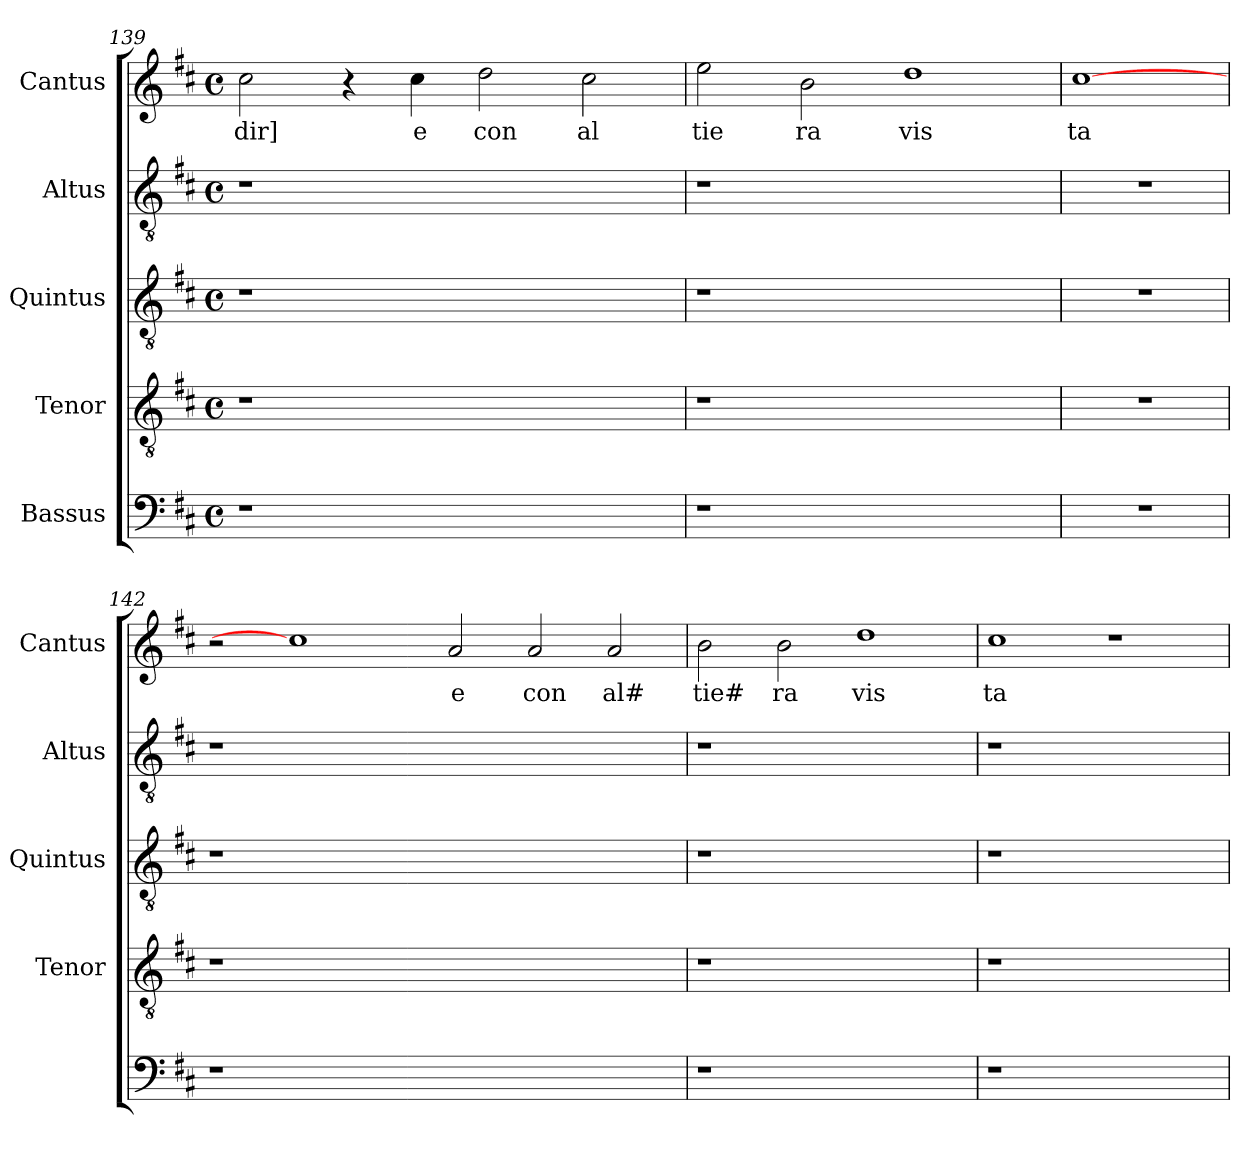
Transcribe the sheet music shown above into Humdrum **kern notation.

**kern	**kern	**kern	**kern	**kern	**text
*part5	*part4	*part3	*part2	*part1	*part1
*staff5	*staff4	*staff3	*staff2	*staff1	*staff1
*I"Bassus	*I"Tenor	*I"Quintus	*I"Altus	*I"Cantus	*
*	*I'Tenor	*I'Quintus	*I'Altus	*I'Cantus	*
*clefF4	*clefGv2	*clefGv2	*clefGv2	*clefG2	*
*k[f#c#]	*k[f#c#]	*k[f#c#]	*k[f#c#]	*k[f#c#]	*
*D:	*D:	*D:	*D:	*D:	*
*M4/4	*M4/4	*M4/4	*M4/4	*M4/4	*
*met(c)	*met(c)	*met(c)	*met(c)	*met(c)	*
=139	=139	=139	=139	=139	=139
!	!	!	!	!	!LO:LY:b
1r	1r	1r	1r	2cc#\	dir]
.	.	.	.	4r	.
!	!	!	!	!	!LO:LY:b
.	.	.	.	4cc#\	e
!	!	!	!	!	!LO:LY:b
1ryy	1ryy	1ryy	1ryy	2dd\	con
!	!	!	!	!	!LO:LY:b
.	.	.	.	2cc#\	al
!!LO:LB:g=z
=140	=140	=140	=140	=140	=140
!	!	!	!	!	!LO:LY:b
1r	1r	1r	1r	2ee\	tie
!	!	!	!	!	!LO:LY:b
.	.	.	.	2b\	ra
!	!	!	!	!	!LO:LY:b
1ryy	1ryy	1ryy	1ryy	1dd	vis
=141	=141	=141	=141	=141	=141
!	!	!	!	!	!LO:LY:b
1r	1r	1r	1r	[1cc#	ta
=142	=142	=142	=142	=142	=142
1r	1r	1r	1r	2r	.
.	.	.	.	1cc#]	.
0ryy	0ryy	0ryy	0ryy	.	.
!	!	!	!	!	!LO:LY:b
.	.	.	.	2a/	e
!	!	!	!	!	!LO:LY:b
.	.	.	.	2a/	con
!	!	!	!	!	!LO:LY:b
.	.	.	.	2a/	al#
=143	=143	=143	=143	=143	=143
!	!	!	!	!	!LO:LY:b
1r	1r	1r	1r	2b\	tie#
!	!	!	!	!	!LO:LY:b
.	.	.	.	2b\	ra
!	!	!	!	!	!LO:LY:b
1ryy	1ryy	1ryy	1ryy	1dd	vis
=144	=144	=144	=144	=144	=144
!	!	!	!	!	!LO:LY:b
1r	1r	1r	1r	1cc#	ta
1ryy	1ryy	1ryy	1ryy	1r	.
=	=	=	=	=	=
*-	*-	*-	*-	*-	*-
